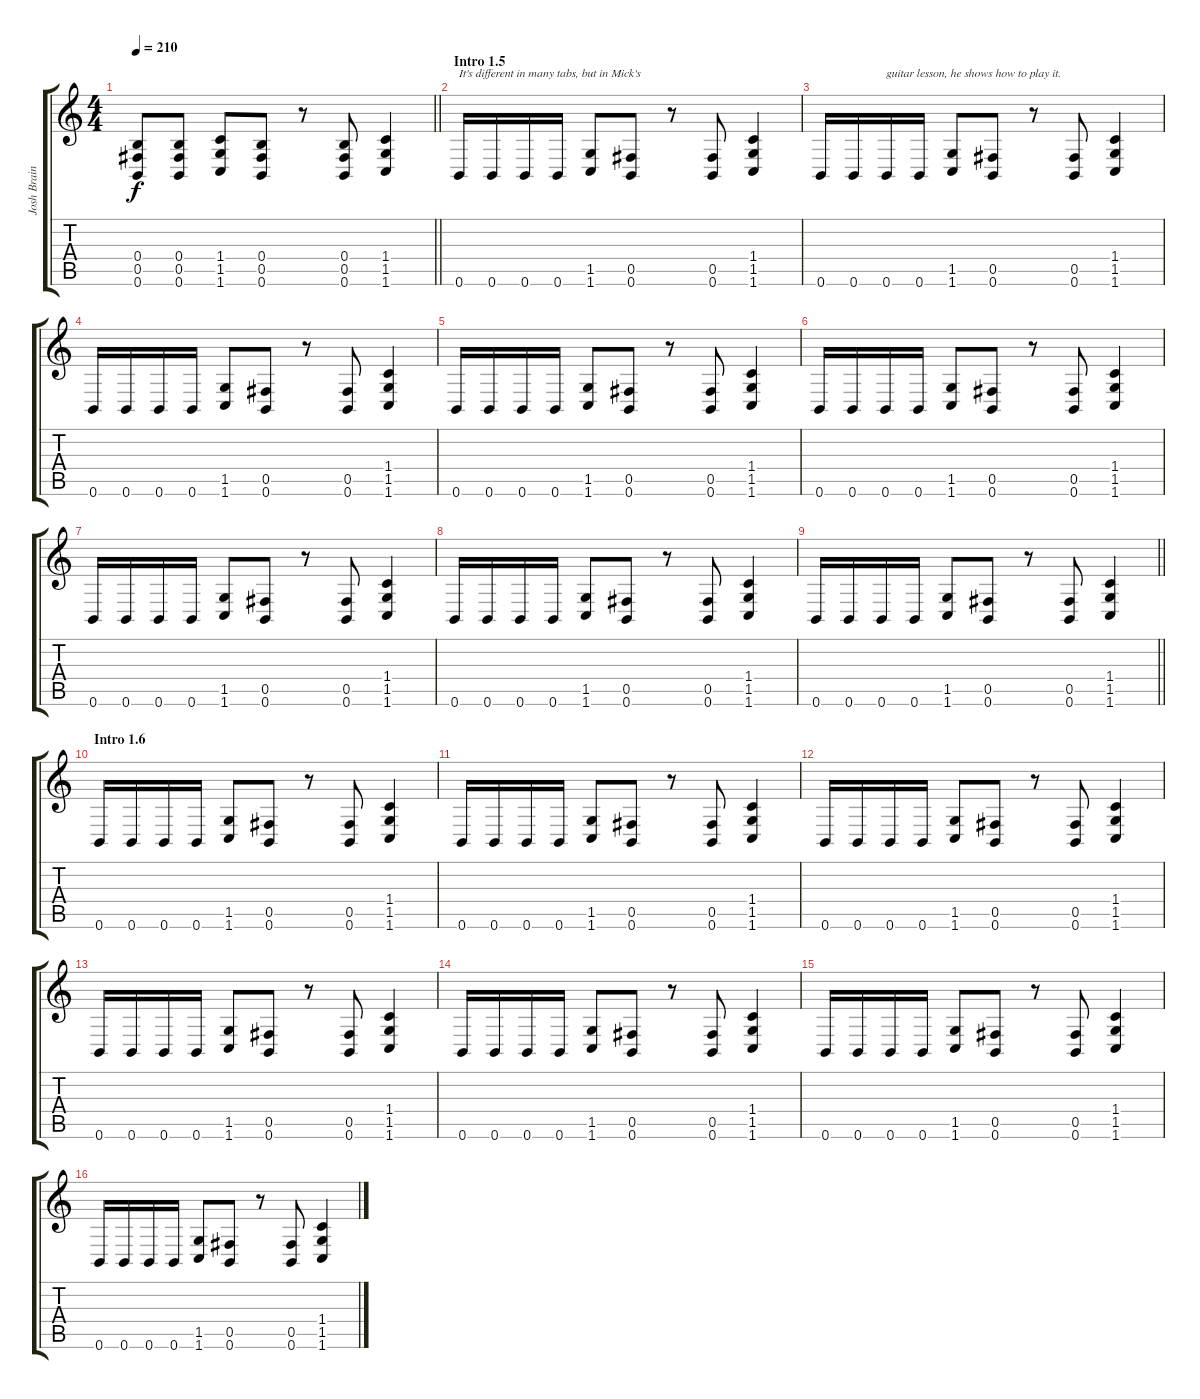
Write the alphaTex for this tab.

\track ("Josh Brainard" "Josh Brain") {instrument distortionguitar}
\staff {score tabs}
\tuning (Db4 Ab3 E3 B2 Gb2 B1) {hide}
\ts (4 4)
\tempo 210
\clef g2
\barLineRight lightlight
\ks c
(0.4 0.5 0.6).8{dy f} (0.4 0.5 0.6).8 (1.4 1.5 1.6).8 (0.4 0.5 0.6).8 r.8 (0.4 0.5 0.6).8 (1.4 1.5 1.6).4 |
\section ("" "Intro 1.5")
0.6.16{txt "It's different in many tabs, but in Mick's" balance 8} 0.6.16 0.6.16 0.6.16 (1.5 1.6).8 (0.5 0.6).8 r.8 (0.5 0.6).8 (1.4 1.5 1.6).4 |
0.6.16 0.6.16 0.6.16{txt "guitar lesson, he shows how to play it."} 0.6.16 (1.5 1.6).8 (0.5 0.6).8 r.8 (0.5 0.6).8 (1.4 1.5 1.6).4 |
0.6.16 0.6.16 0.6.16 0.6.16 (1.5 1.6).8 (0.5 0.6).8 r.8 (0.5 0.6).8 (1.4 1.5 1.6).4 |
0.6.16 0.6.16 0.6.16 0.6.16 (1.5 1.6).8 (0.5 0.6).8 r.8 (0.5 0.6).8 (1.4 1.5 1.6).4 |
0.6.16 0.6.16 0.6.16 0.6.16 (1.5 1.6).8 (0.5 0.6).8 r.8 (0.5 0.6).8 (1.4 1.5 1.6).4 |
0.6.16 0.6.16 0.6.16 0.6.16 (1.5 1.6).8 (0.5 0.6).8 r.8 (0.5 0.6).8 (1.4 1.5 1.6).4 |
0.6.16 0.6.16 0.6.16 0.6.16 (1.5 1.6).8 (0.5 0.6).8 r.8 (0.5 0.6).8 (1.4 1.5 1.6).4 |
\barLineRight lightlight
0.6.16 0.6.16 0.6.16 0.6.16 (1.5 1.6).8 (0.5 0.6).8 r.8 (0.5 0.6).8 (1.4 1.5 1.6).4 |
\section ("" "Intro 1.6")
0.6.16 0.6.16 0.6.16 0.6.16 (1.5 1.6).8 (0.5 0.6).8 r.8 (0.5 0.6).8 (1.4 1.5 1.6).4 |
0.6.16 0.6.16 0.6.16 0.6.16 (1.5 1.6).8 (0.5 0.6).8 r.8 (0.5 0.6).8 (1.4 1.5 1.6).4 |
0.6.16 0.6.16 0.6.16 0.6.16 (1.5 1.6).8 (0.5 0.6).8 r.8 (0.5 0.6).8 (1.4 1.5 1.6).4 |
0.6.16 0.6.16 0.6.16 0.6.16 (1.5 1.6).8 (0.5 0.6).8 r.8 (0.5 0.6).8 (1.4 1.5 1.6).4 |
0.6.16 0.6.16 0.6.16 0.6.16 (1.5 1.6).8 (0.5 0.6).8 r.8 (0.5 0.6).8 (1.4 1.5 1.6).4 |
0.6.16 0.6.16 0.6.16 0.6.16 (1.5 1.6).8 (0.5 0.6).8 r.8 (0.5 0.6).8 (1.4 1.5 1.6).4 |
0.6.16 0.6.16 0.6.16 0.6.16 (1.5 1.6).8 (0.5 0.6).8 r.8 (0.5 0.6).8 (1.4 1.5 1.6).4
